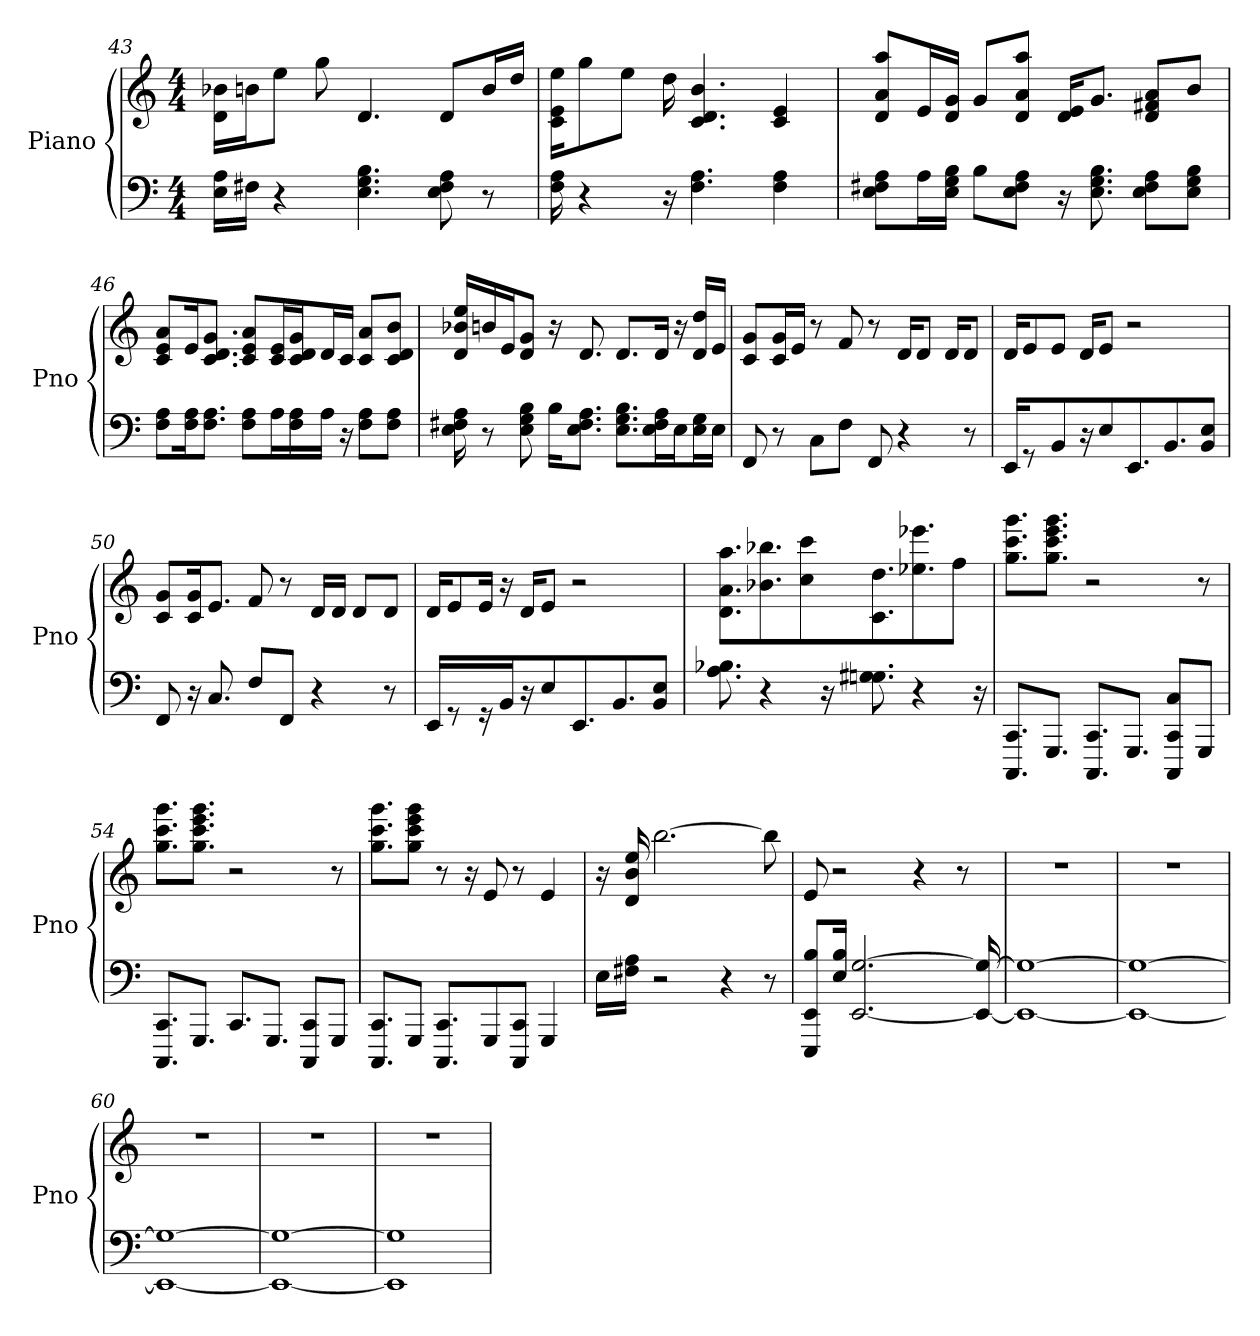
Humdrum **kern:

**kern	**kern
*part1	*part1
*staff2	*staff1
*I"Piano	*
*I'Pno	*
*clefF4	*clefG2
*k[]	*k[]
*C:	*C:
*M4/4	*M4/4
=43	=43
16E\ 16A\LL	16b-\ 16d\LL
16F#\JJ	16b\J
4r	8ee\J
.	8gg
4.B 4.G 4.E	4.d
8A 8E 8F#	8d/L
8r	16b/L
.	16dd/JJ
=44	=44
16A 16F	16ee\ 16c\ 16e\KL
4r	8gg\
.	8ee\J
16r	16dd
4.A 4.F	4.d 4.c 4.b
4A 4F	4e 4c
=45	=45
8E\ 8A\ 8F#\L	8a/ 8aa/ 8d/L
16A\L	16e/L
16E\ 16B\ 16G\JJ	16d/ 16g/JJ
8B\L	8g/L
8E\ 8A\ 8F#\J	8aa/ 8a/ 8d/J
16r	16e/ 16d/KL
8.E 8.B 8.G	8.g/J
8E\ 8A\ 8F#\L	8a/ 8f#/ 8d/L
8G\ 8E\ 8B\J	8b/J
=46	=46
8F\ 8A\L	8a/ 8e/ 8c/L
16F\ 16A\K	16e/K
8.F\ 8.A\J	8.c/ 8.d/ 8.g/J
8A\ 8F\L	8c/ 8e/ 8a/L
16A\L	16c/ 16e/L
16A\ 16F\	16c/ 16g/ 16d/J
16A\JJ	16d/L
16r	16c/JJ
8F\ 8A\L	8c/ 8a/L
8F\ 8A\J	8c/ 8d/ 8b/J
=47	=47
16A 16E 16F#	16ee/ 16b-/ 16d/LL
8r	16b/J
.	16e/K
8G 8B 8E	8g/ 8d/J
16B\KL	16r
8.A\ 8.E\ 8.F#\J	8.d
8.E\ 8.G\ 8.B\L	8.d/L
16A\ 16E\ 16F#\L	16d/Jk
16E\J	16r
16G\ 16E\L	16d/ 16dd/LL
16E\JJ	16e/JJ
=48	=48
8FF	8c/ 8g/L
8r	16c/ 16g/L
.	16e/JJ
8C\L	8r
8F\J	8f
8FF	8r
4r	16d/KL
.	8d/J
.	16d/KL
8r	8d/J
=49	=49
16EE	16d/KL
8r	8e/
8BB	8e/J
16r	16d/KL
8E	8e/J
8.EE/L	2r
8.BB/J	.
8BB 8EJ	.
=50	=50
8FF	8c/ 8g/L
16r	16c/ 16g/K
8.C	8.e/J
8F/L	8f
8FF/J	8r
4r	16d/LL
.	16d/JJ
.	8d/L
8r	8d/J
=51	=51
16EE	16d/KL
8r	8e/
16r	16e/Jk
16BB	16r
16r	16d/KL
8E	8e/J
8.EE/L	2r
8.BB/J	.
8BB 8EJ	.
=52	=52
8.B- 8.A	8.a\ 8.d\ 8.aa\L
4r	8.b-\ 8.bb-\J
.	8cc\ 8ccc\L
16r	.
8.G# 8.G	8.dd\ 8.c\
4r	8.ee-\ 8.eee-\J
.	8ffJ
16r	.
=53	=53
8.CC/ 8.CCC/L	8.gg\ 8.ccc\ 8.ggg\L
8.GGG/J	8.gg\ 8.eee\ 8.ccc\ 8.ggg\J
8.CCC/ 8.CC/L	2r
8.GGG/J	.
8CCC/ 8C/ 8CC/L	.
8GGG/J	8r
=54	=54
8.CC/ 8.CCC/L	8.gg\ 8.ggg\ 8.ccc\L
8.GGG/J	8.gg\ 8.eee\ 8.ccc\ 8.ggg\J
8.CC/L	2r
8.GGG/J	.
8CC/ 8CCC/L	.
8GGG/J	8r
=55	=55
8.CC/ 8.CCC/L	8.ggg\ 8.ccc\ 8.gg\L
8GGG/J	8ccc\ 8eee\ 8gg\ 8ggg\J
8.CCC/ 8.CC/L	8r
.	16r
8GGG/	8e
8CCC/ 8CC/J	8r
4GGG	4e
=56	=56
16E\LL	16r
16F#\ 16A\JJ	16b 16d 16ee
2r	[2.bb
4r	.
8r	8bb]
=57	=57
8EEE/ 8B/ 8EE/L	8e
16E/ 16B/Jk	2r
[2.G [2.EE	.
.	4r
.	8r
16G_ 16EE_	.
=58	=58
1G_ 1EE_	1r
=59	=59
1G_ 1EE_	1r
=60	=60
1G_ 1EE_	1r
=61	=61
1G_ 1EE_	1r
=62	=62
1G] 1EE]	1r
=	=
*-	*-
